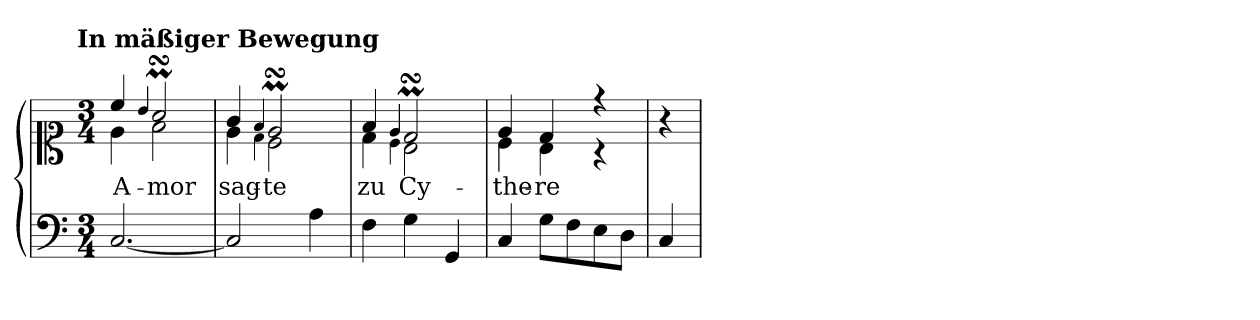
**kern	**kern	**text
*part1	*part1	*part1
*staff2	*staff1	*staff1
*clefF4	*clefC1	*
!!LO:TX:omd:t=In mäßiger Bewegung
*M3/4	*M3/4	*
=1	=1	=1
*	*^	*
[2.C/	4cc/	4e\	A-
.	4qqb/	.	.
.	2aMsSSS/	2f\	-mor
=2	=2	=2	=2
2C/]	4g/	4e\	sag-
.	4qqf/	4qqd\	.
.	2emsSsS/	2c\	-te
4A\	.	.	.
=3	=3	=3	=3
4F\	4f/	4d\	zu
.	4qqe/	4qqc\	.
4G\	2dMsSSS/	2B\	Cy-
4GG/	.	.	.
=4	=4	=4	=4
4C/	4e/	4c\	-the-
8G\L	4d/	4B\	-re
8F\	.	.	.
8E\	4r	4r	.
8D\J	.	.	.
*	*v	*v	*
=5	=5	=5
4C/	4r	.
=	=	=
*-	*-	*-
